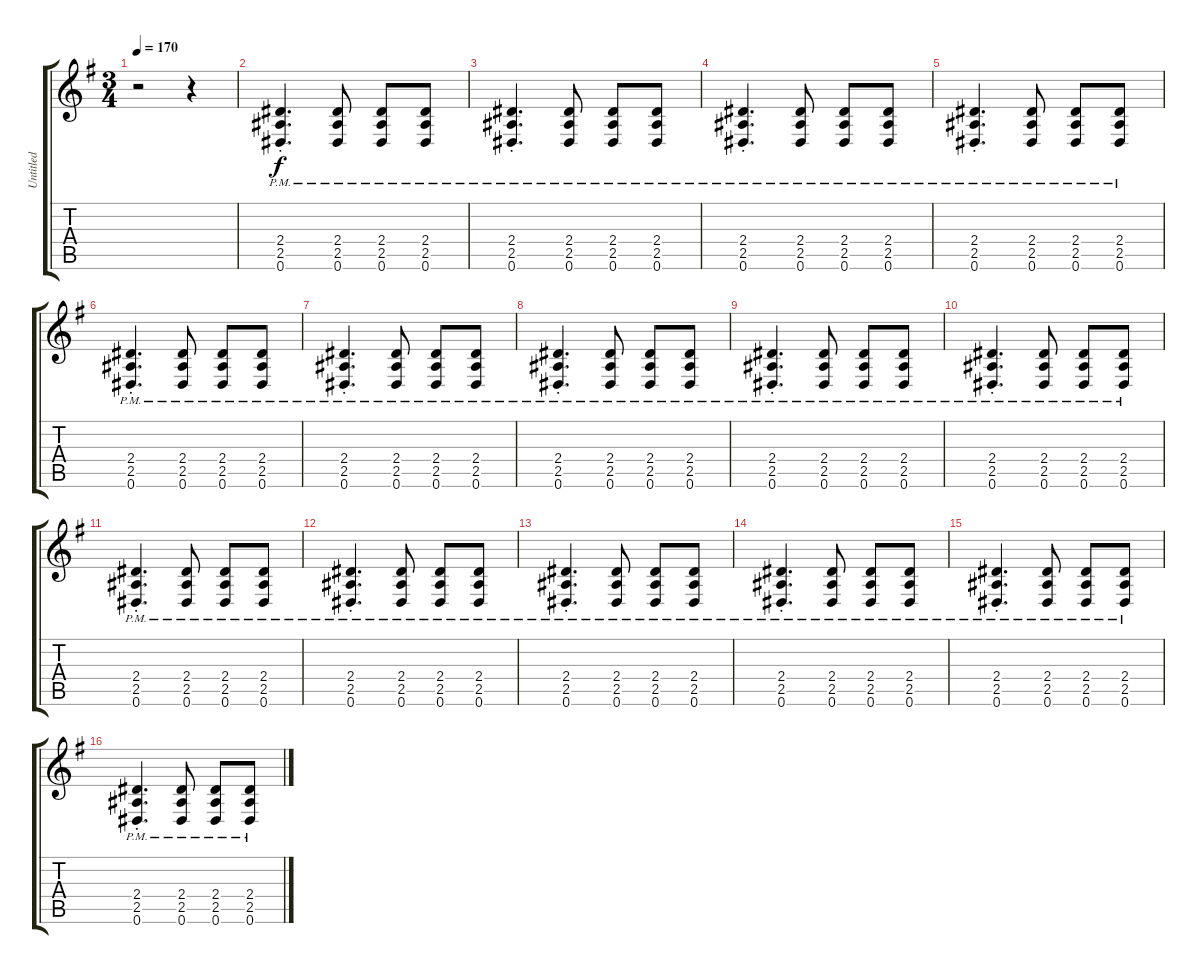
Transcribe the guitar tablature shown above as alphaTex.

\track ("Untitled" "Untitled") {instrument distortionguitar}
\staff {score tabs}
\tuning (Eb4 Bb3 Gb3 Db3 Ab2 Eb2) {hide}
\ts (3 4)
\tempo 170
\clef g2
\ks g
r.2{dy ff} r.4 |
(2.4{pm st} 2.5{pm st} 0.6{pm st}).4{d dy f} (2.4{pm} 2.5{pm} 0.6{pm}).8 (2.4{pm} 2.5{pm} 0.6{pm}).8 (2.4{pm} 2.5{pm} 0.6{pm}).8 |
(2.4{pm st} 2.5{pm st} 0.6{pm st}).4{d} (2.4{pm} 2.5{pm} 0.6{pm}).8 (2.4{pm} 2.5{pm} 0.6{pm}).8 (2.4{pm} 2.5{pm} 0.6{pm}).8 |
(2.4{pm st} 2.5{pm st} 0.6{pm st}).4{d} (2.4{pm} 2.5{pm} 0.6{pm}).8 (2.4{pm} 2.5{pm} 0.6{pm}).8 (2.4{pm} 2.5{pm} 0.6{pm}).8 |
(2.4{pm st} 2.5{pm st} 0.6{pm st}).4{d} (2.4{pm} 2.5{pm} 0.6{pm}).8 (2.4{pm} 2.5{pm} 0.6{pm}).8 (2.4{pm} 2.5{pm} 0.6{pm}).8 |
(2.4{pm st} 2.5{pm st} 0.6{pm st}).4{d} (2.4{pm} 2.5{pm} 0.6{pm}).8 (2.4{pm} 2.5{pm} 0.6{pm}).8 (2.4{pm} 2.5{pm} 0.6{pm}).8 |
(2.4{pm st} 2.5{pm st} 0.6{pm st}).4{d} (2.4{pm} 2.5{pm} 0.6{pm}).8 (2.4{pm} 2.5{pm} 0.6{pm}).8 (2.4{pm} 2.5{pm} 0.6{pm}).8 |
(2.4{pm st} 2.5{pm st} 0.6{pm st}).4{d} (2.4{pm} 2.5{pm} 0.6{pm}).8 (2.4{pm} 2.5{pm} 0.6{pm}).8 (2.4{pm} 2.5{pm} 0.6{pm}).8 |
(2.4{pm st} 2.5{pm st} 0.6{pm st}).4{d} (2.4{pm} 2.5{pm} 0.6{pm}).8 (2.4{pm} 2.5{pm} 0.6{pm}).8 (2.4{pm} 2.5{pm} 0.6{pm}).8 |
(2.4{pm st} 2.5{pm st} 0.6{pm st}).4{d} (2.4{pm} 2.5{pm} 0.6{pm}).8 (2.4{pm} 2.5{pm} 0.6{pm}).8 (2.4{pm} 2.5{pm} 0.6{pm}).8 |
(2.4{pm st} 2.5{pm st} 0.6{pm st}).4{d} (2.4{pm} 2.5{pm} 0.6{pm}).8 (2.4{pm} 2.5{pm} 0.6{pm}).8 (2.4{pm} 2.5{pm} 0.6{pm}).8 |
(2.4{pm st} 2.5{pm st} 0.6{pm st}).4{d} (2.4{pm} 2.5{pm} 0.6{pm}).8 (2.4{pm} 2.5{pm} 0.6{pm}).8 (2.4{pm} 2.5{pm} 0.6{pm}).8 |
(2.4{pm st} 2.5{pm st} 0.6{pm st}).4{d} (2.4{pm} 2.5{pm} 0.6{pm}).8 (2.4{pm} 2.5{pm} 0.6{pm}).8 (2.4{pm} 2.5{pm} 0.6{pm}).8 |
(2.4{pm st} 2.5{pm st} 0.6{pm st}).4{d} (2.4{pm} 2.5{pm} 0.6{pm}).8 (2.4{pm} 2.5{pm} 0.6{pm}).8 (2.4{pm} 2.5{pm} 0.6{pm}).8 |
(2.4{pm st} 2.5{pm st} 0.6{pm st}).4{d} (2.4{pm} 2.5{pm} 0.6{pm}).8 (2.4{pm} 2.5{pm} 0.6{pm}).8 (2.4{pm} 2.5{pm} 0.6{pm}).8 |
(2.4{pm st} 2.5{pm st} 0.6{pm st}).4{d} (2.4{pm} 2.5{pm} 0.6{pm}).8 (2.4{pm} 2.5{pm} 0.6{pm}).8 (2.4{pm} 2.5{pm} 0.6{pm}).8
